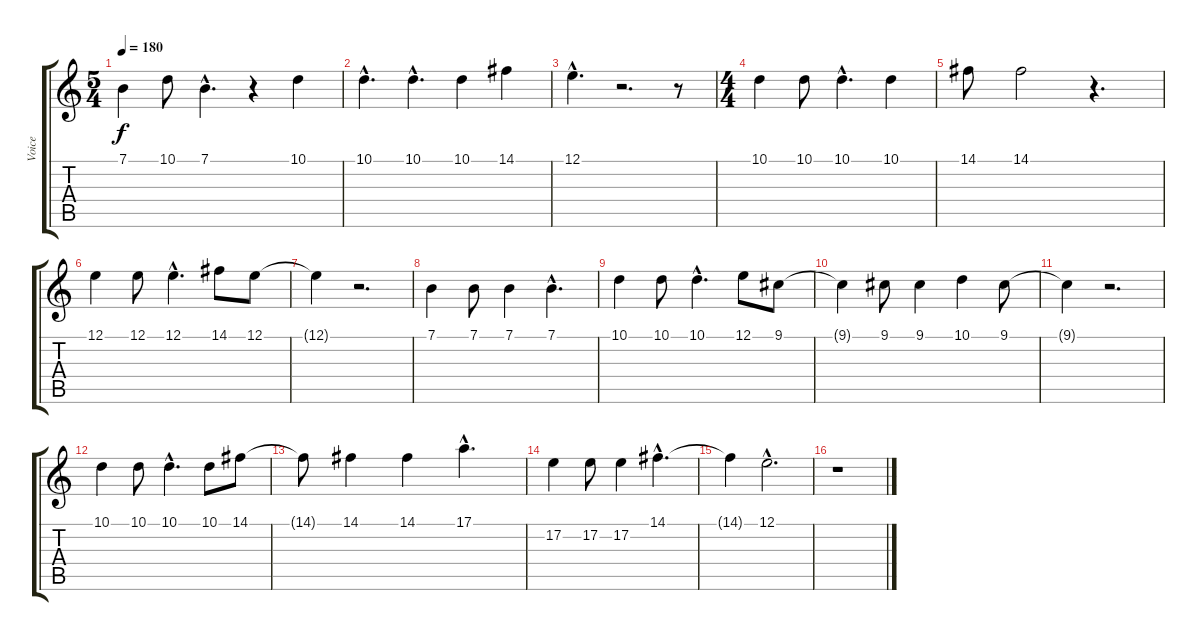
\track ("Voice" "Voice") {instrument flute}
\staff {score tabs}
\tuning (E4 B3 G3 D3 A2 E2) {hide}
\ts (5 4)
\tempo 180
\clef g2
\ks c
7.1.4{dy f} 10.1.8 7.1{hac}.4{d} r.4 10.1.4 |
10.1{hac}.4{d} 10.1{hac}.4{d} 10.1.4 14.1.4 |
12.1{hac}.4{d} r.2{d} r.8 |
\ts (4 4)
10.1.4 10.1.8 10.1{hac}.4{d} 10.1.4 |
14.1.8 14.1.2 r.4{d} |
12.1.4 12.1.8 12.1{hac}.4{d} 14.1.8 12.1.8 |
12.1{t}.4 r.2{d} |
7.1.4 7.1.8 7.1.4 7.1{hac}.4{d} |
10.1.4 10.1.8 10.1{hac}.4{d} 12.1.8 9.1.8 |
9.1{t}.4 9.1.8 9.1.4 10.1.4 9.1.8 |
9.1{t}.4 r.2{d} |
10.1.4 10.1.8 10.1{hac}.4{d} 10.1.8 14.1.8 |
14.1{t}.8 14.1.4 14.1.4 17.1{hac}.4{d} |
17.2.4 17.2.8 17.2.4 14.1{hac}.4{d} |
14.1{t}.4 12.1{hac}.2{d} |
r.1
